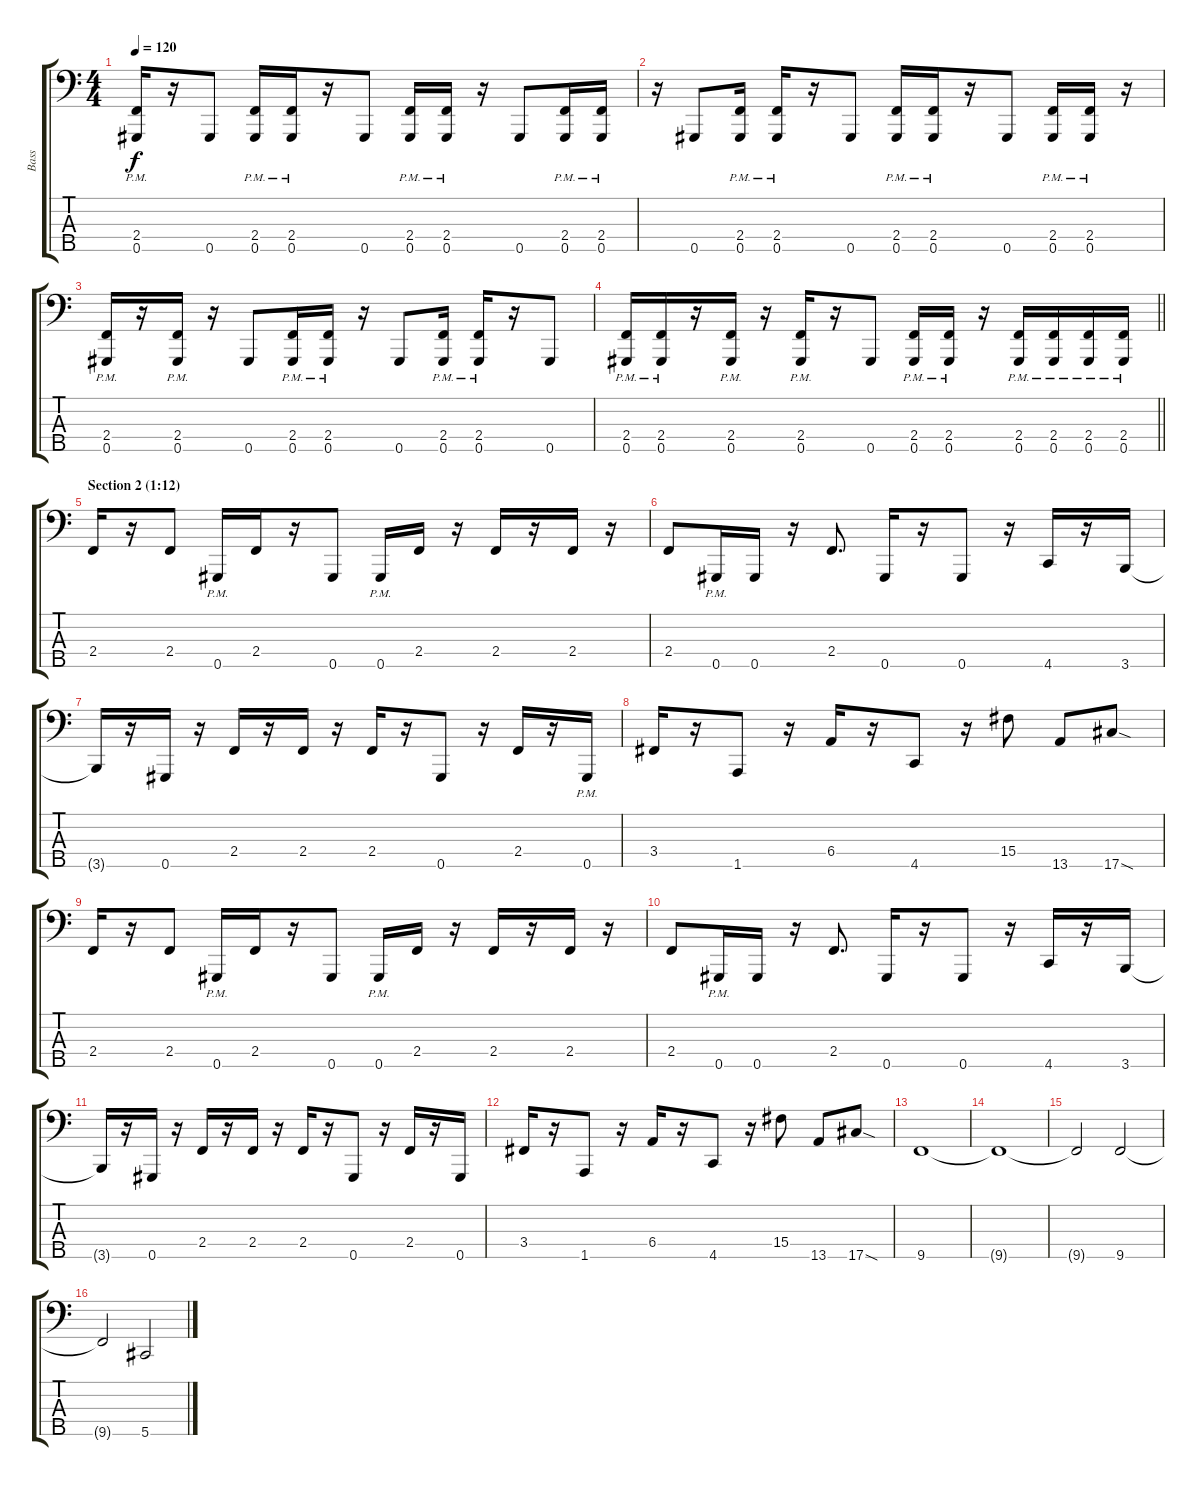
\track ("Bass" "Bass") {instrument electricbasspick}
\staff {score tabs}
\tuning (Gb2 Db2 Ab1 Eb1 Ab0) {hide}
\ts (4 4)
\tempo 120
\clef f4
\ks c
(2.4{pm} 0.5{pm}).16{dy f} r.16 0.5.8 (2.4{pm} 0.5{pm}).16 (2.4{pm} 0.5{pm}).16 r.16 0.5.8 (2.4{pm} 0.5{pm}).16 (2.4{pm} 0.5{pm}).16 r.16 0.5.8 (2.4{pm} 0.5{pm}).16 (2.4{pm} 0.5{pm}).16 |
r.16 0.5.8 (2.4{pm} 0.5{pm}).16 (2.4{pm} 0.5{pm}).16 r.16 0.5.8 (2.4{pm} 0.5{pm}).16 (2.4{pm} 0.5{pm}).16 r.16 0.5.8 (2.4{pm} 0.5{pm}).16 (2.4{pm} 0.5{pm}).16 r.16 |
(2.4{pm} 0.5{pm}).16 r.16 (2.4{pm} 0.5{pm}).16 r.16 0.5.8 (2.4{pm} 0.5{pm}).16 (2.4{pm} 0.5{pm}).16 r.16 0.5.8 (2.4{pm} 0.5{pm}).16 (2.4{pm} 0.5{pm}).16 r.16 0.5.8 |
\barLineRight lightlight
(2.4{pm} 0.5{pm}).16 (2.4{pm} 0.5{pm}).16 r.16 (2.4{pm} 0.5{pm}).16 r.16 (2.4{pm} 0.5{pm}).16 r.16 0.5.8 (2.4{pm} 0.5{pm}).16 (2.4{pm} 0.5{pm}).16 r.16 (2.4{pm} 0.5{pm}).16 (2.4{pm} 0.5{pm}).16 (2.4{pm} 0.5{pm}).16 (2.4{pm} 0.5{pm}).16 |
\section ("" "Section 2 (1:12)")
2.4.16 r.16 2.4.8 0.5{pm}.16 2.4.16 r.16 0.5.8 0.5{pm}.16 2.4.16 r.16 2.4.16 r.16 2.4.16 r.16 |
2.4.8 0.5{pm}.16 0.5.16 r.16 2.4.8{d} 0.5.16 r.16 0.5.8 r.16 4.5.16 r.16 3.5.16 |
3.5{t}.16 r.16 0.5.16 r.16 2.4.16 r.16 2.4.16 r.16 2.4.16 r.16 0.5.8 r.16 2.4.16 r.16 0.5{pm}.16 |
3.4.16 r.16 1.5.8 r.16 6.4.16 r.16 4.5.8 r.16 15.4.8 13.5.8 17.5{sod}.8 |
2.4.16 r.16 2.4.8 0.5{pm}.16 2.4.16 r.16 0.5.8 0.5{pm}.16 2.4.16 r.16 2.4.16 r.16 2.4.16 r.16 |
2.4.8 0.5{pm}.16 0.5.16 r.16 2.4.8{d} 0.5.16 r.16 0.5.8 r.16 4.5.16 r.16 3.5.16 |
3.5{t}.16 r.16 0.5.16 r.16 2.4.16 r.16 2.4.16 r.16 2.4.16 r.16 0.5.8 r.16 2.4.16 r.16 0.5.16 |
3.4.16 r.16 1.5.8 r.16 6.4.16 r.16 4.5.8 r.16 15.4.8 13.5.8 17.5{sod}.8 |
9.5.1 |
9.5{t}.1 |
9.5{t}.2 9.5.2 |
9.5{t}.2 5.5.2
